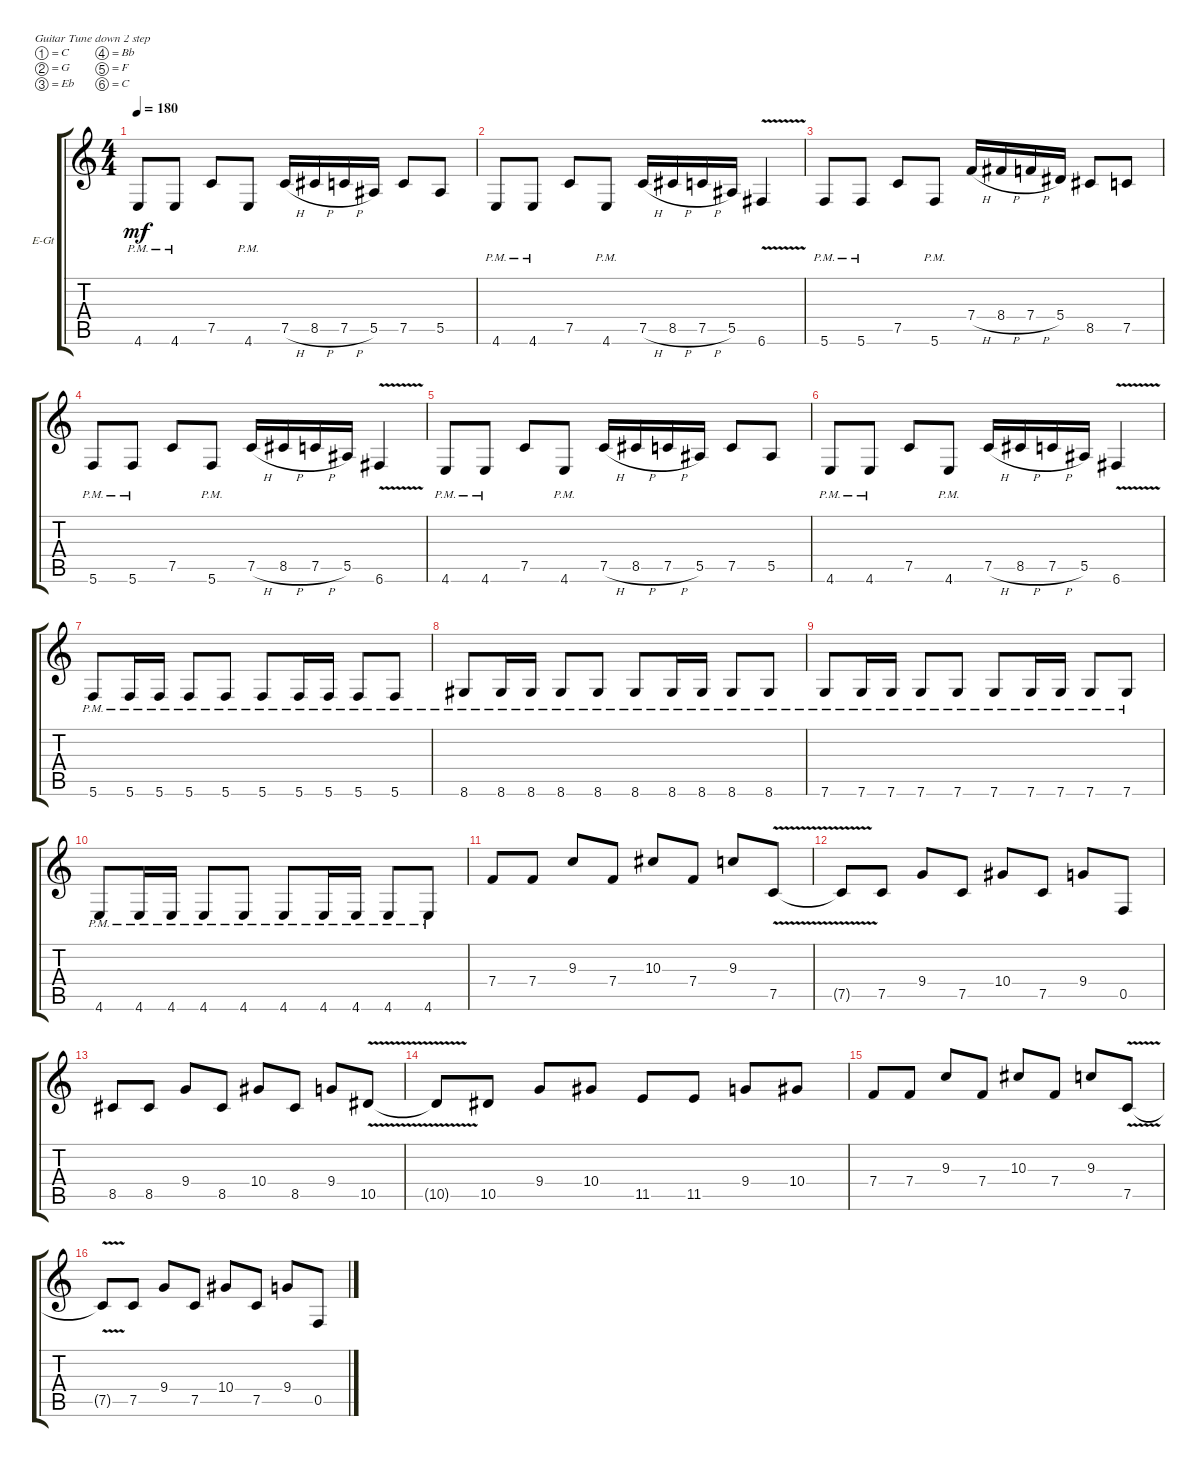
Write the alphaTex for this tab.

\bracketExtendMode groupsimilarinstruments
\firstSystemTrackNameOrientation horizontal
\otherSystemsTrackNameOrientation horizontal
\track ("Gtr1" "E-Gt") {instrument distortionguitar}
\staff {score tabs}
\tuning (C4 G3 Eb3 Bb2 F2 C2)
\ts (4 4)
\tempo 180
\clef g2
\ks c
4.6{pm}.8{dy mf} 4.6{pm}.8 7.5.8 4.6{pm}.8 7.5{h}.16 8.5{h}.16 7.5{h}.16 5.5.16 7.5.8 5.5.8 |
4.6{pm}.8 4.6{pm}.8 7.5.8 4.6{pm}.8 7.5{h}.16 8.5{h}.16 7.5{h}.16 5.5.16 6.6{v}.4 |
5.6{pm}.8 5.6{pm}.8 7.5.8 5.6{pm}.8 7.4{h}.16 8.4{h}.16 7.4{h}.16 5.4.16 8.5.8 7.5.8 |
5.6{pm}.8 5.6{pm}.8 7.5.8 5.6{pm}.8 7.5{h}.16 8.5{h}.16 7.5{h}.16 5.5.16 6.6{v}.4 |
4.6{pm}.8 4.6{pm}.8 7.5.8 4.6{pm}.8 7.5{h}.16 8.5{h}.16 7.5{h}.16 5.5.16 7.5.8 5.5.8 |
4.6{pm}.8 4.6{pm}.8 7.5.8 4.6{pm}.8 7.5{h}.16 8.5{h}.16 7.5{h}.16 5.5.16 6.6{v}.4 |
5.6{pm}.8 5.6{pm}.16 5.6{pm}.16 5.6{pm}.8 5.6{pm}.8 5.6{pm}.8 5.6{pm}.16 5.6{pm}.16 5.6{pm}.8 5.6{pm}.8 |
8.6{pm}.8 8.6{pm}.16 8.6{pm}.16 8.6{pm}.8 8.6{pm}.8 8.6{pm}.8 8.6{pm}.16 8.6{pm}.16 8.6{pm}.8 8.6{pm}.8 |
7.6{pm}.8 7.6{pm}.16 7.6{pm}.16 7.6{pm}.8 7.6{pm}.8 7.6{pm}.8 7.6{pm}.16 7.6{pm}.16 7.6{pm}.8 7.6{pm}.8 |
4.6{pm}.8 4.6{pm}.16 4.6{pm}.16 4.6{pm}.8 4.6{pm}.8 4.6{pm}.8 4.6{pm}.16 4.6{pm}.16 4.6{pm}.8 4.6{pm}.8 |
7.4.8 7.4.8 9.3.8 7.4.8 10.3.8 7.4.8 9.3.8 7.5{v}.8 |
7.5{v t}.8 7.5.8 9.4.8 7.5.8 10.4.8 7.5.8 9.4.8 0.5.8 |
8.5.8 8.5.8 9.4.8 8.5.8 10.4.8 8.5.8 9.4.8 10.5{v}.8 |
10.5{v t}.8 10.5.8 9.4.8 10.4.8 11.5.8 11.5.8 9.4.8 10.4.8 |
7.4.8 7.4.8 9.3.8 7.4.8 10.3.8 7.4.8 9.3.8 7.5{v}.8 |
7.5{v t}.8 7.5.8 9.4.8 7.5.8 10.4.8 7.5.8 9.4.8 0.5.8
